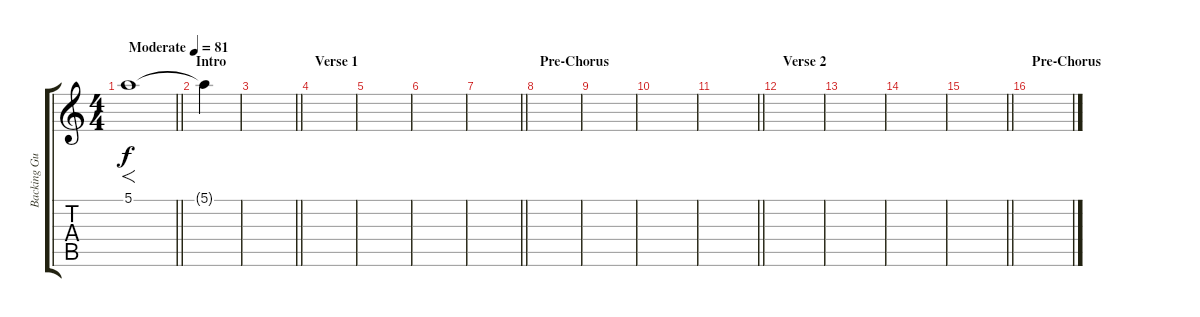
\track ("Backing Guitar" "Backing Gu") {instrument distortionguitar}
\staff {score tabs}
\tuning (E4 B3 G3 D3 A2 E2) {hide}
\ts (4 4)
\tempo (81 "Moderate")
\clef g2
\barLineRight lightlight
\ks c
5.1.1{f dy f instrument distortionguitar} |
\section ("" "Intro")
5.1{t}.4 |
\barLineRight lightlight
|
\section ("" "Verse 1")
|
|
|
\barLineRight lightlight
|
\section ("" "Pre-Chorus")
|
|
|
\barLineRight lightlight
|
\section ("" "Verse 2")
|
|
|
\barLineRight lightlight
|
\section ("" "Pre-Chorus")
